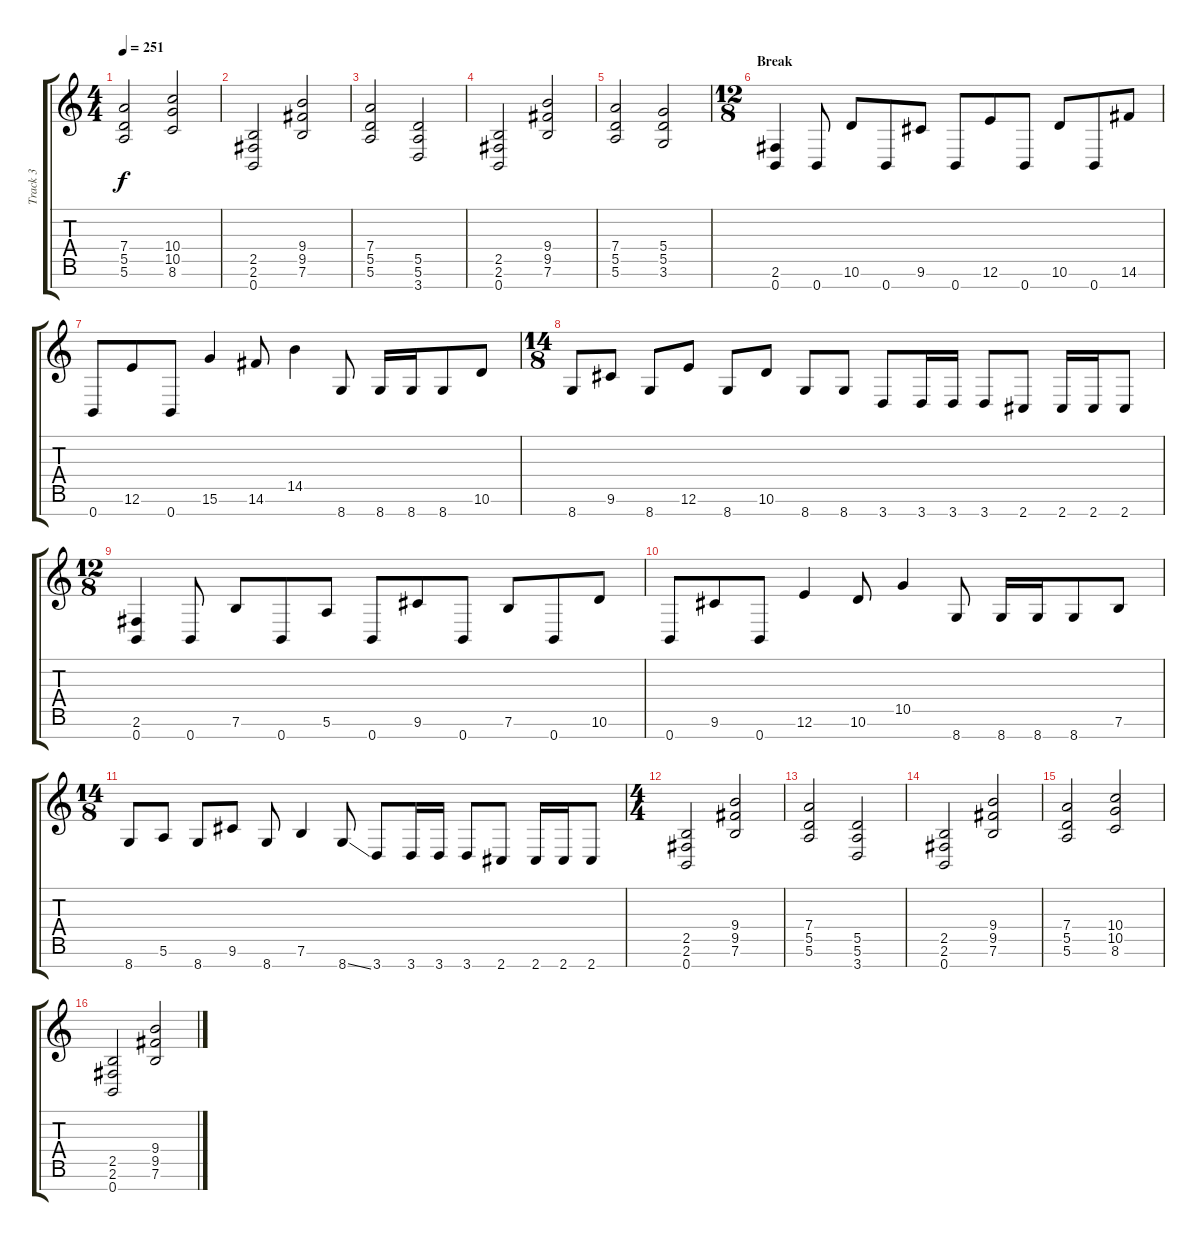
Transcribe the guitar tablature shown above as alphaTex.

\track ("Track 3" "Track 3") {instrument distortionguitar}
\staff {score tabs}
\tuning (E4 B3 G3 D3 A2 E2 B1) {hide}
\ts (4 4)
\tempo 251
\clef g2
\ks c
(7.4 5.5 5.6).2{dy f} (10.4 10.5 8.6).2 |
(2.5 2.6 0.7).2 (9.4 9.5 7.6).2 |
(7.4 5.5 5.6).2 (5.5 5.6 3.7).2 |
(2.5 2.6 0.7).2 (9.4 9.5 7.6).2 |
(7.4 5.5 5.6).2 (5.4 5.5 3.6).2 |
\ts (12 8)
\section ("" "Break")
(2.6 0.7).4 0.7.8 10.6.8 0.7.8 9.6.8 0.7.8 12.6.8 0.7.8 10.6.8 0.7.8 14.6.8 |
0.7.8 12.6.8 0.7.8 15.6.4 14.6.8 14.5.4 8.7.8 8.7.16 8.7.16 8.7.8 10.6.8 |
\ts (14 8)
8.7.8 9.6.8 8.7.8 12.6.8 8.7.8 10.6.8 8.7.8 8.7.8 3.7.8 3.7.16 3.7.16 3.7.8 2.7.8 2.7.16 2.7.16 2.7.8 |
\ts (12 8)
(2.6 0.7).4 0.7.8 7.6.8 0.7.8 5.6.8 0.7.8 9.6.8 0.7.8 7.6.8 0.7.8 10.6.8 |
0.7.8 9.6.8 0.7.8 12.6.4 10.6.8 10.5.4 8.7.8 8.7.16 8.7.16 8.7.8 7.6.8 |
\ts (14 8)
8.7.8 5.6.8 8.7.8 9.6.8 8.7.8 7.6.4 8.7{ss}.8 3.7.8 3.7.16 3.7.16 3.7.8 2.7.8 2.7.16 2.7.16 2.7.8 |
\ts (4 4)
(2.5 2.6 0.7).2 (9.4 9.5 7.6).2 |
(7.4 5.5 5.6).2 (5.5 5.6 3.7).2 |
(2.5 2.6 0.7).2 (9.4 9.5 7.6).2 |
(7.4 5.5 5.6).2 (10.4 10.5 8.6).2 |
(2.5 2.6 0.7).2 (9.4 9.5 7.6).2
